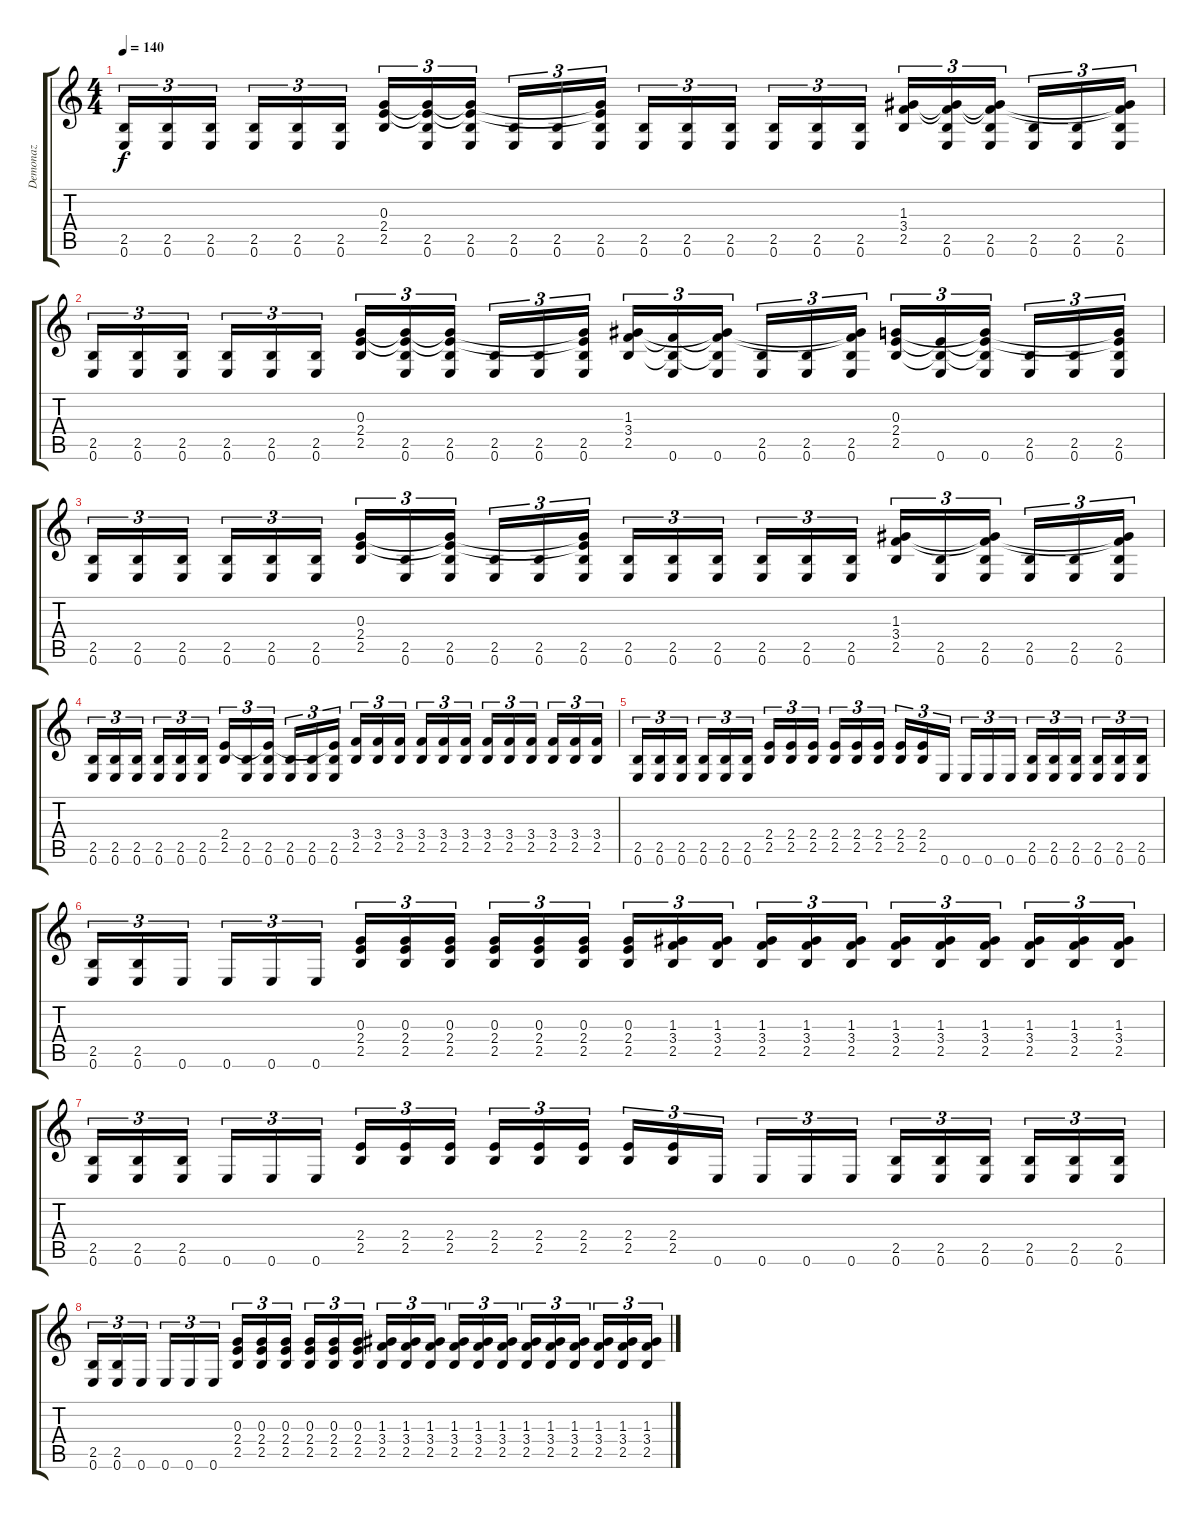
\track ("Demonaz" "Demonaz") {instrument distortionguitar}
\staff {score tabs}
\tuning (E4 B3 G3 D3 A2 E2) {hide}
\ts (4 4)
\tempo 140
\clef g2
\ks c
(2.5 0.6).16{tu (3 2) dy f} (2.5 0.6).16{tu (3 2)} (2.5 0.6).16{tu (3 2) beam splitsecondary} (2.5 0.6).16{tu (3 2)} (2.5 0.6).16{tu (3 2)} (2.5 0.6).16{tu (3 2)} (0.3 2.4 2.5).16{tu (3 2)} (0.3{t} 2.4{t} 2.5 0.6).16{tu (3 2)} (0.3{t} 2.4{t} 2.5 0.6).16{tu (3 2) beam splitsecondary} (2.5 0.6).16{tu (3 2)} (2.5 0.6).16{tu (3 2)} (0.3{t} 2.4{t} 2.5 0.6).16{tu (3 2)} (2.5 0.6).16{tu (3 2)} (2.5 0.6).16{tu (3 2)} (2.5 0.6).16{tu (3 2) beam splitsecondary} (2.5 0.6).16{tu (3 2)} (2.5 0.6).16{tu (3 2)} (2.5 0.6).16{tu (3 2)} (1.3 3.4 2.5).16{tu (3 2)} (1.3{t} 3.4{t} 2.5 0.6).16{tu (3 2)} (1.3{t} 3.4{t} 2.5 0.6).16{tu (3 2) beam splitsecondary} (2.5 0.6).16{tu (3 2)} (2.5 0.6).16{tu (3 2)} (1.3{t} 3.4{t} 2.5 0.6).16{tu (3 2)} |
(2.5 0.6).16{tu (3 2)} (2.5 0.6).16{tu (3 2)} (2.5 0.6).16{tu (3 2) beam splitsecondary} (2.5 0.6).16{tu (3 2)} (2.5 0.6).16{tu (3 2)} (2.5 0.6).16{tu (3 2)} (0.3 2.4 2.5).16{tu (3 2)} (0.3{t} 2.4{t} 2.5 0.6).16{tu (3 2)} (0.3{t} 2.4{t} 2.5 0.6).16{tu (3 2) beam splitsecondary} (2.5 0.6).16{tu (3 2)} (2.5 0.6).16{tu (3 2)} (0.3{t} 2.4{t} 2.5 0.6).16{tu (3 2)} (1.3 3.4 2.5).16{tu (3 2)} (3.4{t} 2.5{t} 0.6).16{tu (3 2)} (1.3{t} 3.4{t} 2.5{t} 0.6).16{tu (3 2) beam splitsecondary} (2.5 0.6).16{tu (3 2)} (2.5 0.6).16{tu (3 2)} (1.3{t} 3.4{t} 2.5 0.6).16{tu (3 2)} (0.3 2.4 2.5).16{tu (3 2)} (2.4{t} 2.5{t} 0.6).16{tu (3 2)} (0.3{t} 2.4{t} 2.5{t} 0.6).16{tu (3 2) beam splitsecondary} (2.5 0.6).16{tu (3 2)} (2.5 0.6).16{tu (3 2)} (0.3{t} 2.4{t} 2.5 0.6).16{tu (3 2)} |
(2.5 0.6).16{tu (3 2)} (2.5 0.6).16{tu (3 2)} (2.5 0.6).16{tu (3 2) beam splitsecondary} (2.5 0.6).16{tu (3 2)} (2.5 0.6).16{tu (3 2)} (2.5 0.6).16{tu (3 2)} (0.3 2.4 2.5).16{tu (3 2)} (2.5 0.6).16{tu (3 2)} (0.3{t} 2.4{t} 2.5 0.6).16{tu (3 2) beam splitsecondary} (2.5 0.6).16{tu (3 2)} (2.5 0.6).16{tu (3 2)} (0.3{t} 2.4{t} 2.5 0.6).16{tu (3 2)} (2.5 0.6).16{tu (3 2)} (2.5 0.6).16{tu (3 2)} (2.5 0.6).16{tu (3 2) beam splitsecondary} (2.5 0.6).16{tu (3 2)} (2.5 0.6).16{tu (3 2)} (2.5 0.6).16{tu (3 2)} (1.3 3.4 2.5).16{tu (3 2)} (2.5 0.6).16{tu (3 2)} (1.3{t} 3.4{t} 2.5 0.6).16{tu (3 2) beam splitsecondary} (2.5 0.6).16{tu (3 2)} (2.5 0.6).16{tu (3 2)} (1.3{t} 3.4{t} 2.5 0.6).16{tu (3 2)} |
(2.5 0.6).16{tu (3 2)} (2.5 0.6).16{tu (3 2)} (2.5 0.6).16{tu (3 2) beam splitsecondary} (2.5 0.6).16{tu (3 2)} (2.5 0.6).16{tu (3 2)} (2.5 0.6).16{tu (3 2)} (2.4 2.5).16{tu (3 2)} (2.5 0.6).16{tu (3 2)} (2.4{t} 2.5 0.6).16{tu (3 2) beam splitsecondary} (2.5 0.6).16{tu (3 2)} (2.5 0.6).16{tu (3 2)} (2.4{t} 2.5 0.6).16{tu (3 2)} (3.4 2.5).16{tu (3 2)} (3.4 2.5).16{tu (3 2)} (3.4 2.5).16{tu (3 2) beam splitsecondary} (3.4 2.5).16{tu (3 2)} (3.4 2.5).16{tu (3 2)} (3.4 2.5).16{tu (3 2)} (3.4 2.5).16{tu (3 2)} (3.4 2.5).16{tu (3 2)} (3.4 2.5).16{tu (3 2) beam splitsecondary} (3.4 2.5).16{tu (3 2)} (3.4 2.5).16{tu (3 2)} (3.4 2.5).16{tu (3 2)} |
(2.5 0.6).16{tu (3 2)} (2.5 0.6).16{tu (3 2)} (2.5 0.6).16{tu (3 2) beam splitsecondary} (2.5 0.6).16{tu (3 2)} (2.5 0.6).16{tu (3 2)} (2.5 0.6).16{tu (3 2)} (2.4 2.5).16{tu (3 2)} (2.4 2.5).16{tu (3 2)} (2.4 2.5).16{tu (3 2) beam splitsecondary} (2.4 2.5).16{tu (3 2)} (2.4 2.5).16{tu (3 2)} (2.4 2.5).16{tu (3 2)} (2.4 2.5).16{tu (3 2)} (2.4 2.5).16{tu (3 2)} 0.6.16{tu (3 2) beam splitsecondary} 0.6.16{tu (3 2)} 0.6.16{tu (3 2)} 0.6.16{tu (3 2)} (2.5 0.6).16{tu (3 2)} (2.5 0.6).16{tu (3 2)} (2.5 0.6).16{tu (3 2) beam splitsecondary} (2.5 0.6).16{tu (3 2)} (2.5 0.6).16{tu (3 2)} (2.5 0.6).16{tu (3 2)} |
(2.5 0.6).16{tu (3 2)} (2.5 0.6).16{tu (3 2)} 0.6.16{tu (3 2) beam splitsecondary} 0.6.16{tu (3 2)} 0.6.16{tu (3 2)} 0.6.16{tu (3 2)} (0.3 2.4 2.5).16{tu (3 2)} (0.3 2.4 2.5).16{tu (3 2)} (0.3 2.4 2.5).16{tu (3 2) beam splitsecondary} (0.3 2.4 2.5).16{tu (3 2)} (0.3 2.4 2.5).16{tu (3 2)} (0.3 2.4 2.5).16{tu (3 2)} (0.3 2.4 2.5).16{tu (3 2)} (1.3 3.4 2.5).16{tu (3 2)} (1.3 3.4 2.5).16{tu (3 2) beam splitsecondary} (1.3 3.4 2.5).16{tu (3 2)} (1.3 3.4 2.5).16{tu (3 2)} (1.3 3.4 2.5).16{tu (3 2)} (1.3 3.4 2.5).16{tu (3 2)} (1.3 3.4 2.5).16{tu (3 2)} (1.3 3.4 2.5).16{tu (3 2) beam splitsecondary} (1.3 3.4 2.5).16{tu (3 2)} (1.3 3.4 2.5).16{tu (3 2)} (1.3 3.4 2.5).16{tu (3 2)} |
(2.5 0.6).16{tu (3 2)} (2.5 0.6).16{tu (3 2)} (2.5 0.6).16{tu (3 2) beam splitsecondary} 0.6.16{tu (3 2)} 0.6.16{tu (3 2)} 0.6.16{tu (3 2)} (2.4 2.5).16{tu (3 2)} (2.4 2.5).16{tu (3 2)} (2.4 2.5).16{tu (3 2) beam splitsecondary} (2.4 2.5).16{tu (3 2)} (2.4 2.5).16{tu (3 2)} (2.4 2.5).16{tu (3 2)} (2.4 2.5).16{tu (3 2)} (2.4 2.5).16{tu (3 2)} 0.6.16{tu (3 2) beam splitsecondary} 0.6.16{tu (3 2)} 0.6.16{tu (3 2)} 0.6.16{tu (3 2)} (2.5 0.6).16{tu (3 2)} (2.5 0.6).16{tu (3 2)} (2.5 0.6).16{tu (3 2) beam splitsecondary} (2.5 0.6).16{tu (3 2)} (2.5 0.6).16{tu (3 2)} (2.5 0.6).16{tu (3 2)} |
(2.5 0.6).16{tu (3 2)} (2.5 0.6).16{tu (3 2)} 0.6.16{tu (3 2) beam splitsecondary} 0.6.16{tu (3 2)} 0.6.16{tu (3 2)} 0.6.16{tu (3 2)} (0.3 2.4 2.5).16{tu (3 2)} (0.3 2.4 2.5).16{tu (3 2)} (0.3 2.4 2.5).16{tu (3 2) beam splitsecondary} (0.3 2.4 2.5).16{tu (3 2)} (0.3 2.4 2.5).16{tu (3 2)} (0.3 2.4 2.5).16{tu (3 2)} (1.3 3.4 2.5).16{tu (3 2)} (1.3 3.4 2.5).16{tu (3 2)} (1.3 3.4 2.5).16{tu (3 2) beam splitsecondary} (1.3 3.4 2.5).16{tu (3 2)} (1.3 3.4 2.5).16{tu (3 2)} (1.3 3.4 2.5).16{tu (3 2)} (1.3 3.4 2.5).16{tu (3 2)} (1.3 3.4 2.5).16{tu (3 2)} (1.3 3.4 2.5).16{tu (3 2) beam splitsecondary} (1.3 3.4 2.5).16{tu (3 2)} (1.3 3.4 2.5).16{tu (3 2)} (1.3 3.4 2.5).16{tu (3 2)}
